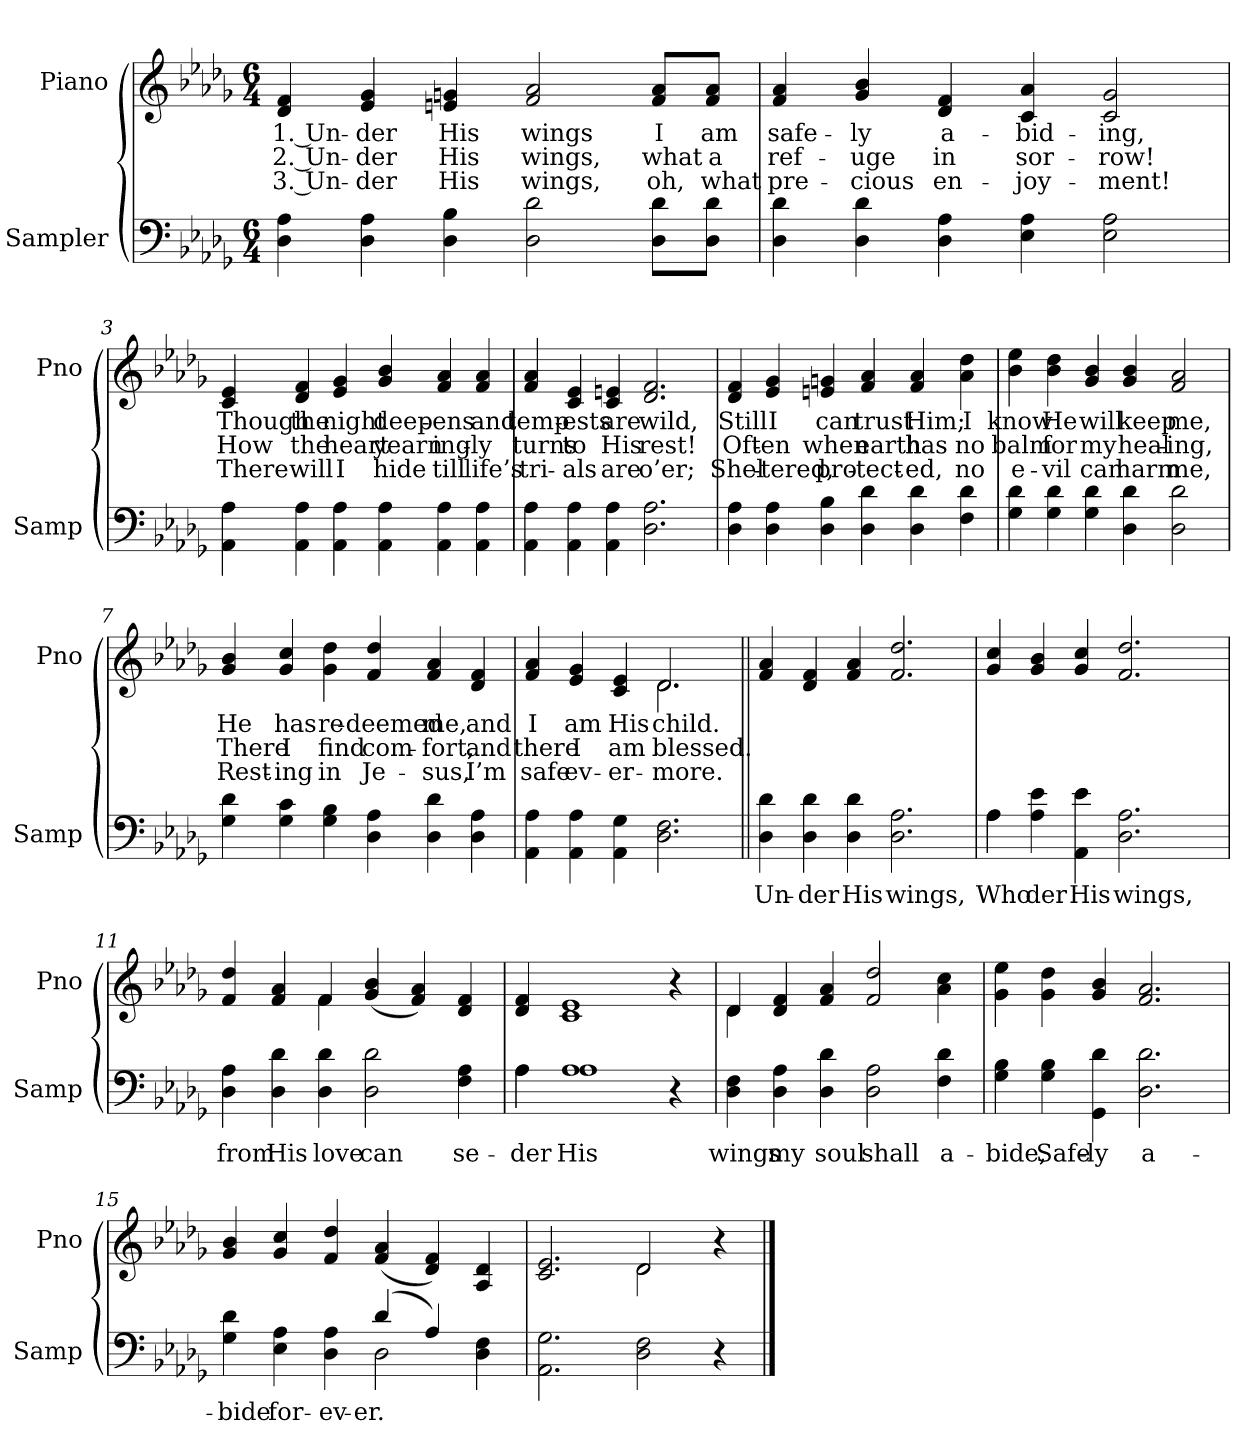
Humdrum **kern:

**kern	**text	**kern	**text	**text	**text
*part2	*part2	*part1	*part1	*part1	*part1
*staff2	*staff2	*staff1	*staff1	*staff1	*staff1
*I"Sampler	*	*I"Piano	*	*	*
*I'Samp	*	*I'Pno	*	*	*
*clefF4	*	*clefG2	*	*	*
*k[b-e-a-d-g-]	*	*k[b-e-a-d-g-]	*	*	*
*D-:	*	*D-:	*	*	*
*M6/4	*	*M6/4	*	*	*
=1	=1	=1	=1	=1	=1
4D- 4A-	.	4d- 4f	1. Un-	2. Un-	3. Un-
4D- 4A-	.	4e- 4g-	-der	-der	-der
4D- 4B-	.	4en 4gn	His	His	His
2D- 2d-	.	2f 2a-	wings	wings,	wings,
8D-\ 8d-\L	.	8f/ 8a-/L	I	what	oh,
8D-\ 8d-\J	.	8f/ 8a-/J	am	a	what
=2	=2	=2	=2	=2	=2
4D- 4d-	.	4f 4a-	safe-	ref-	pre-
4D- 4d-	.	4g- 4b-	-ly	-uge	-cious
4D- 4A-	.	4d- 4f	a-	in	en-
4E- 4A-	.	4c 4a-	-bid-	sor-	-joy-
2E- 2A-	.	2c 2g-	-ing,	-row!	-ment!
=3	=3	=3	=3	=3	=3
4AA- 4A-	.	4c 4e-	Though	How	There
4AA- 4A-	.	4d- 4f	the	the	will
4AA- 4A-	.	4e- 4g-	night	heart	I
4AA- 4A-	.	4g- 4b-	deep-	yearn-	hide
4AA- 4A-	.	4f 4a-	-ens	-ing-	till
4AA- 4A-	.	4f 4a-	and	-ly	life’s
=4	=4	=4	=4	=4	=4
4AA- 4A-	.	4f 4a-	temp-	turns	tri-
4AA- 4A-	.	4c 4e-	-ests	to	-als
4AA- 4A-	.	4c 4en	are	His	are
2.D- 2.A-	.	2.d- 2.f	wild,	rest!	o’er;
=5	=5	=5	=5	=5	=5
4D- 4A-	.	4d- 4f	Still	Oft-	Shel-
4D- 4A-	.	4e- 4g-	I	-en	-tered,
4D- 4B-	.	4en 4gn	can	when	pro-
4D- 4d-	.	4f 4a-	trust	earth	-tect-
4D- 4d-	.	4f 4a-	Him;	has	-ed,
4F 4d-	.	4a- 4dd-	I	no	no
=6	=6	=6	=6	=6	=6
4G- 4d-	.	4b- 4ee-	know	balm	e-
4G- 4d-	.	4b- 4dd-	He	for	-vil
4G- 4d-	.	4g- 4b-	will	my	can
4D- 4d-	.	4g- 4b-	keep	heal-	harm
2D- 2d-	.	2f 2a-	me,	-ing,	me,
=7	=7	=7	=7	=7	=7
4G- 4d-	.	4g- 4b-	He	There	Rest-
4G- 4c	.	4g- 4cc	has	I	-ing
4G- 4B-	.	4g- 4dd-	re-	find	in
4D- 4A-	.	4f 4dd-	-deemed	com-	Je-
4D- 4d-	.	4f 4a-	me,	-fort,	-sus,
4D- 4A-	.	4d- 4f	and	and	I’m
=8	=8	=8	=8	=8	=8
*	*	*^	*	*	*
4AA- 4A-	.	4f 4a-	2.ryy	I	there	safe
4AA- 4A-	.	4e- 4g-	.	am	I	ev-
4AA- 4G-	.	4c 4e-	.	His	am	-er-
2.D- 2.F	.	2.d-/	2.d-	child.	blessed.	-more.
=9||	=9||	=9||	=9||	=9||	=9||	=9||
!	!	!LO:TX:t=Refrain	!	!	!	!
*	*	*v	*v	*	*	*
4D- 4d-	Un-	4f 4a-	.	.	.
4D- 4d-	-der	4d- 4f	.	.	.
4D- 4d-	His	4f 4a-	.	.	.
2.D- 2.A-	wings,	2.f 2.dd-	.	.	.
=10	=10	=10	=10	=10	=10
*^	*	*	*	*	*
4A-\	4A-	Who	4g- 4cc	.	.	.
4A- 4e-	1ryy	-der	4g- 4b-	.	.	.
4AA- 4e-	.	His	4g- 4cc	.	.	.
2.D- 2.A-	.	wings,	2.f 2.dd-	.	.	.
.	4ryy	.	.	.	.	.
*v	*v	*	*	*	*	*
=11	=11	=11	=11	=11	=11
*	*	*^	*	*	*
4D- 4A-	from	4f 4dd-	2ryy	.	.	.
4D- 4d-	His	4f 4a-	.	.	.	.
4D- 4d-	love	4f/	4f	.	.	.
2D- 2d-	can	(4g- 4b-	2.ryy	.	.	.
.	.	4f 4a-)	.	.	.	.
4F 4A-	se-	4d- 4f	.	.	.	.
*	*	*v	*v	*	*	*
=12	=12	=12	=12	=12	=12
*^	*	*	*	*	*
4A-\	4A-	-der	4d- 4f	.	.	.
1A-\	1A-	His	1c 1e-	.	.	.
4r	4ryy	.	4r	.	.	.
*v	*v	*	*	*	*	*
=13	=13	=13	=13	=13	=13
*	*	*^	*	*	*
4D- 4F	wings	4d-/	4d-	.	.	.
4D- 4A-	my	4d- 4f	1ryy	.	.	.
4D- 4d-	soul	4f 4a-	.	.	.	.
2D- 2A-	shall	2f 2dd-	.	.	.	.
4F 4d-	a-	4a- 4cc	4ryy	.	.	.
*	*	*v	*v	*	*	*
=14	=14	=14	=14	=14	=14
4G- 4B-	-bide,	4g- 4ee-	.	.	.
4G- 4B-	Safe-	4g- 4dd-	.	.	.
4GG- 4d-	-ly	4g- 4b-	.	.	.
2.D- 2.d-	a-	2.f 2.a-	.	.	.
=15	=15	=15	=15	=15	=15
*^	*	*	*	*	*
4G- 4d-	2.ryy	-bide	4g- 4b-	.	.	.
4E- 4A-	.	for-	4g- 4cc	.	.	.
4D- 4A-	.	-ev-	4f 4dd-	.	.	.
(4d-/	2D-	-er.	(4f 4a-	.	.	.
4A-/)	.	.	4d- 4f)	.	.	.
4D- 4F	4ryy	.	4A- 4d-	.	.	.
*v	*v	*	*	*	*	*
=16	=16	=16	=16	=16	=16
*	*	*^	*	*	*
2.AA- 2.G-	.	2.c 2.e-	2.ryy	.	.	.
2D- 2F	.	2d-/	2d-	.	.	.
4r	.	4r	4ryy	.	.	.
*	*	*v	*v	*	*	*
==	==	==	==	==	==
*-	*-	*-	*-	*-	*-
